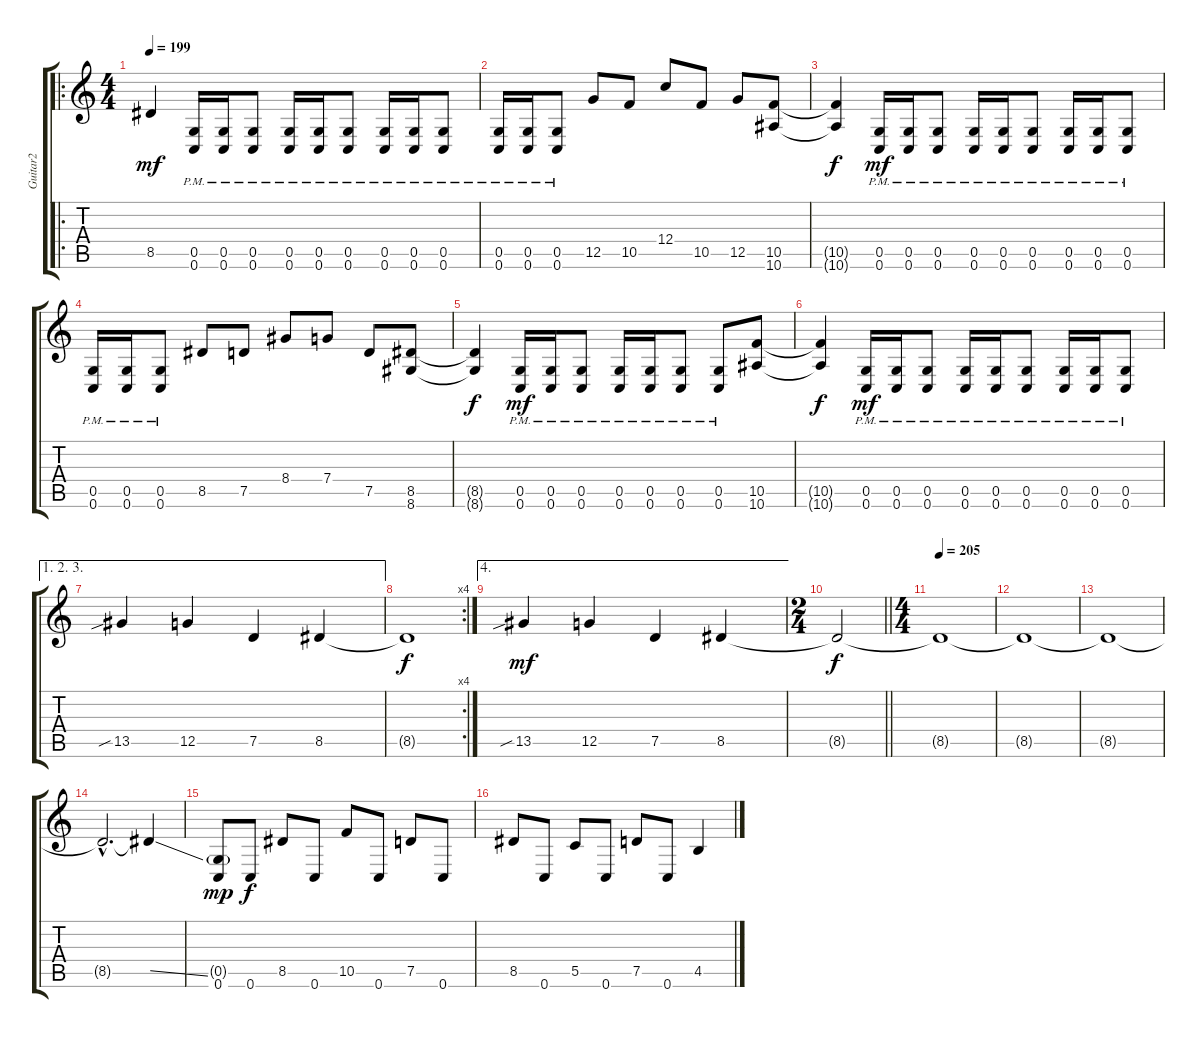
\track ("Guitar2" "Guitar2") {instrument distortionguitar}
\staff {score tabs}
\tuning (D4 A3 F3 C3 G2 C2) {hide}
\ro
\ts (4 4)
\tempo 199
\clef g2
\ks c
8.5.4{dy mf} (0.5{pm} 0.6{pm}).16 (0.5{pm} 0.6{pm}).16 (0.5{pm} 0.6{pm}).8 (0.5{pm} 0.6{pm}).16 (0.5{pm} 0.6{pm}).16 (0.5{pm} 0.6{pm}).8 (0.5{pm} 0.6{pm}).16 (0.5{pm} 0.6{pm}).16 (0.5{pm} 0.6{pm}).8 |
(0.5{pm} 0.6{pm}).16 (0.5{pm} 0.6{pm}).16 (0.5{pm} 0.6{pm}).8 12.5.8 10.5.8 12.4.8 10.5.8 12.5.8 (10.5 10.6).8 |
(10.5{t} 10.6{t}).4{dy f} (0.5{pm} 0.6{pm}).16{dy mf} (0.5{pm} 0.6{pm}).16 (0.5{pm} 0.6{pm}).8 (0.5{pm} 0.6{pm}).16 (0.5{pm} 0.6{pm}).16 (0.5{pm} 0.6{pm}).8 (0.5{pm} 0.6{pm}).16 (0.5{pm} 0.6{pm}).16 (0.5{pm} 0.6{pm}).8 |
(0.5{pm} 0.6{pm}).16 (0.5{pm} 0.6{pm}).16 (0.5{pm} 0.6{pm}).8 8.5.8 7.5.8 8.4.8 7.4.8 7.5.8 (8.5 8.6).8 |
(8.5{t} 8.6{t}).4{dy f} (0.5{pm} 0.6{pm}).16{dy mf} (0.5{pm} 0.6{pm}).16 (0.5{pm} 0.6{pm}).8 (0.5{pm} 0.6{pm}).16 (0.5{pm} 0.6{pm}).16 (0.5{pm} 0.6{pm}).8 (0.5{pm} 0.6{pm}).8 (10.5 10.6).8 |
(10.5{t} 10.6{t}).4{dy f} (0.5{pm} 0.6{pm}).16{dy mf} (0.5{pm} 0.6{pm}).16 (0.5{pm} 0.6{pm}).8 (0.5{pm} 0.6{pm}).16 (0.5{pm} 0.6{pm}).16 (0.5{pm} 0.6{pm}).8 (0.5{pm} 0.6{pm}).16 (0.5{pm} 0.6{pm}).16 (0.5{pm} 0.6{pm}).8 |
\ae (1 2 3)
13.5{sib}.4 12.5.4 7.5.4 8.5.4 |
\rc 4
8.5{t}.1{dy f} |
\ae 4
13.5{sib}.4{dy mf} 12.5.4 7.5.4 8.5.4 |
\ts (2 4)
\barLineRight lightlight
8.5{t}.2{dy f} |
\ts (4 4)
\tempo 205
8.5{t}.1 |
8.5{t}.1 |
8.5{t}.1 |
8.5{hac t}.2{d} 8.5{ss t}.4 |
(0.5{g} 0.6).8{dy mp} 0.6.8{dy f} 8.5.8 0.6.8 10.5.8 0.6.8 7.5.8 0.6.8 |
8.5.8 0.6.8 5.5.8 0.6.8 7.5.8 0.6.8 4.5.4
